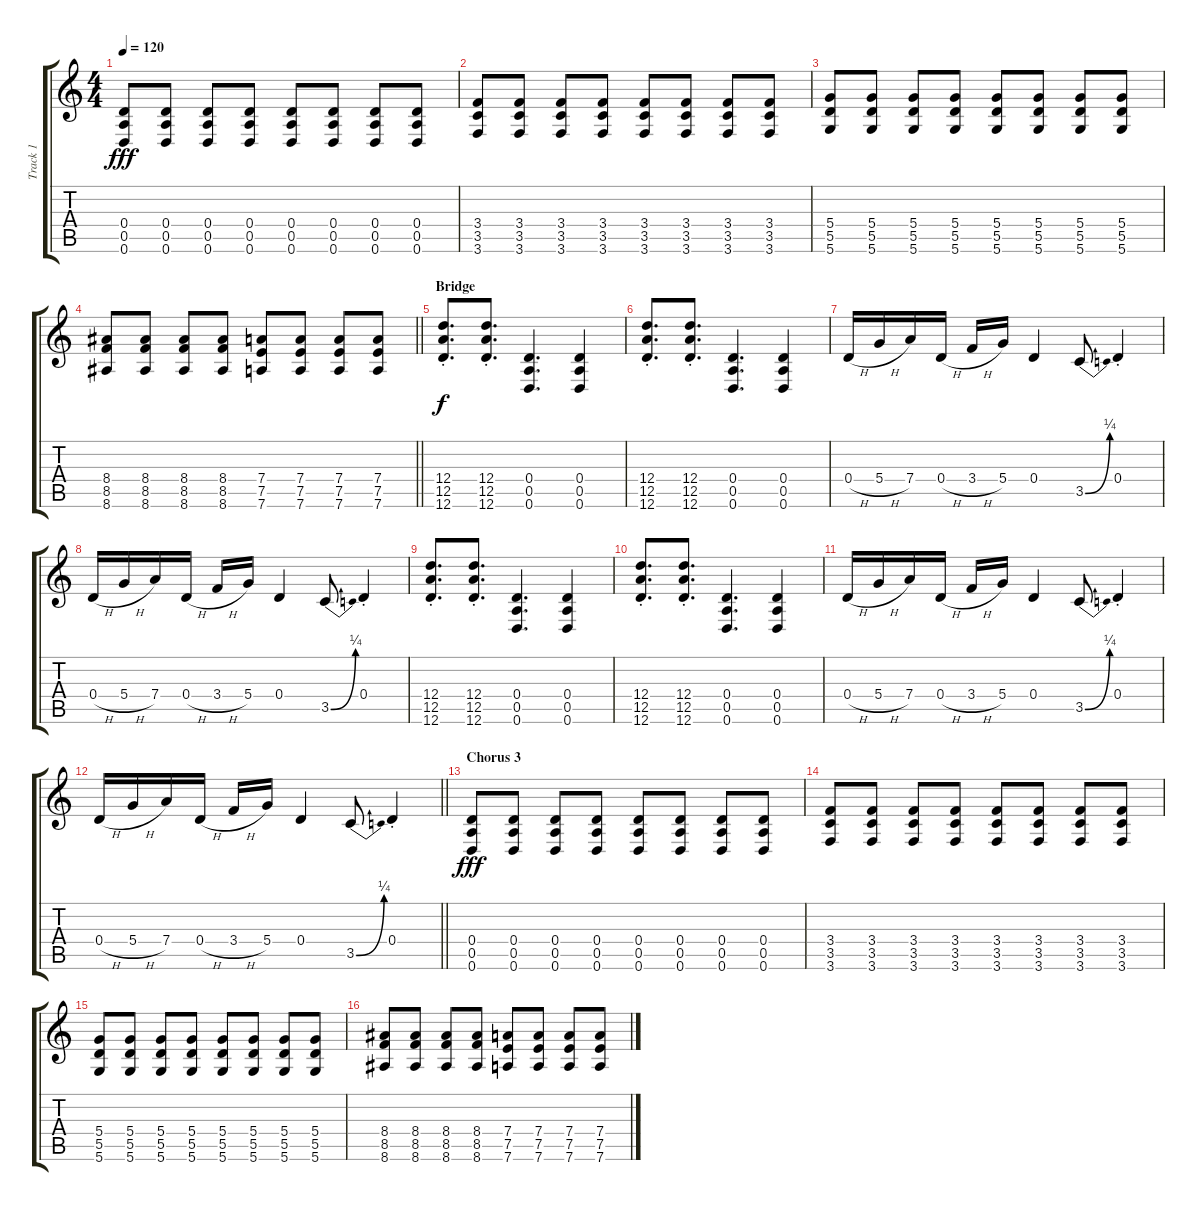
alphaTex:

\track ("Track 1" "Track 1") {instrument overdrivenguitar}
\staff {score tabs}
\tuning (E4 B3 G3 D3 A2 D2) {hide}
\ts (4 4)
\tempo 120
\clef g2
\ks c
(0.4 0.5 0.6).8{dy fff} (0.4 0.5 0.6).8 (0.4 0.5 0.6).8 (0.4 0.5 0.6).8 (0.4 0.5 0.6).8 (0.4 0.5 0.6).8 (0.4 0.5 0.6).8 (0.4 0.5 0.6).8 |
(3.4 3.5 3.6).8 (3.4 3.5 3.6).8 (3.4 3.5 3.6).8 (3.4 3.5 3.6).8 (3.4 3.5 3.6).8 (3.4 3.5 3.6).8 (3.4 3.5 3.6).8 (3.4 3.5 3.6).8 |
(5.4 5.5 5.6).8 (5.4 5.5 5.6).8 (5.4 5.5 5.6).8 (5.4 5.5 5.6).8 (5.4 5.5 5.6).8 (5.4 5.5 5.6).8 (5.4 5.5 5.6).8 (5.4 5.5 5.6).8 |
\barLineRight lightlight
(8.4 8.5 8.6).8 (8.4 8.5 8.6).8 (8.4 8.5 8.6).8 (8.4 8.5 8.6).8 (7.4 7.5 7.6).8 (7.4 7.5 7.6).8 (7.4 7.5 7.6).8 (7.4 7.5 7.6).8 |
\section ("" "Bridge")
(12.4{st} 12.5{st} 12.6{st}).8{d dy f} (12.4{st} 12.5{st} 12.6{st}).8{d} (0.4 0.5 0.6).4{d} (0.4 0.5 0.6).4 |
(12.4{st} 12.5{st} 12.6{st}).8{d} (12.4{st} 12.5{st} 12.6{st}).8{d} (0.4 0.5 0.6).4{d} (0.4 0.5 0.6).4 |
0.4{h}.16 5.4{h}.16 7.4.16 0.4{h}.16 3.4{h}.16 5.4.16 0.4.4 3.5{be (bend 0 0 60 1)}.8 0.4{st}.4 |
0.4{h}.16 5.4{h}.16 7.4.16 0.4{h}.16 3.4{h}.16 5.4.16 0.4.4 3.5{be (bend 0 0 60 1)}.8 0.4{st}.4 |
(12.4{st} 12.5{st} 12.6{st}).8{d} (12.4{st} 12.5{st} 12.6{st}).8{d} (0.4 0.5 0.6).4{d} (0.4 0.5 0.6).4 |
(12.4{st} 12.5{st} 12.6{st}).8{d} (12.4{st} 12.5{st} 12.6{st}).8{d} (0.4 0.5 0.6).4{d} (0.4 0.5 0.6).4 |
0.4{h}.16 5.4{h}.16 7.4.16 0.4{h}.16 3.4{h}.16 5.4.16 0.4.4 3.5{be (bend 0 0 60 1)}.8 0.4{st}.4 |
\barLineRight lightlight
0.4{h}.16 5.4{h}.16 7.4.16 0.4{h}.16 3.4{h}.16 5.4.16 0.4.4 3.5{be (bend 0 0 60 1)}.8 0.4{st}.4 |
\section ("" "Chorus 3")
(0.4 0.5 0.6).8{dy fff} (0.4 0.5 0.6).8 (0.4 0.5 0.6).8 (0.4 0.5 0.6).8 (0.4 0.5 0.6).8 (0.4 0.5 0.6).8 (0.4 0.5 0.6).8 (0.4 0.5 0.6).8 |
(3.4 3.5 3.6).8 (3.4 3.5 3.6).8 (3.4 3.5 3.6).8 (3.4 3.5 3.6).8 (3.4 3.5 3.6).8 (3.4 3.5 3.6).8 (3.4 3.5 3.6).8 (3.4 3.5 3.6).8 |
(5.4 5.5 5.6).8 (5.4 5.5 5.6).8 (5.4 5.5 5.6).8 (5.4 5.5 5.6).8 (5.4 5.5 5.6).8 (5.4 5.5 5.6).8 (5.4 5.5 5.6).8 (5.4 5.5 5.6).8 |
(8.4 8.5 8.6).8 (8.4 8.5 8.6).8 (8.4 8.5 8.6).8 (8.4 8.5 8.6).8 (7.4 7.5 7.6).8 (7.4 7.5 7.6).8 (7.4 7.5 7.6).8 (7.4 7.5 7.6).8
